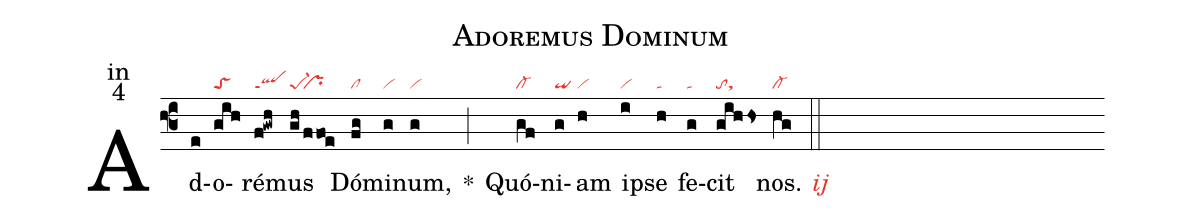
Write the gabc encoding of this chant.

name:Adoremus Dominum;
office-part:in;
mode:4;
nabc-lines:1;
%%
(f3)Ad(e)o(gih|toS)ré(f!gwh|qlppt1)mus(gh|pe-1|ffoe|pr) Dó(fg|cl)mi(g|vi)num,(g|vi)
<sp>*</sp>(;) Quó(gf|cl-)ni(g|qi)am(h|vi) i(i|vi)pse(h|ta) fe(g|ta)cit(gihhs|tost) nos.(hg|cl-) <i><c>ij</c></i>(::)
